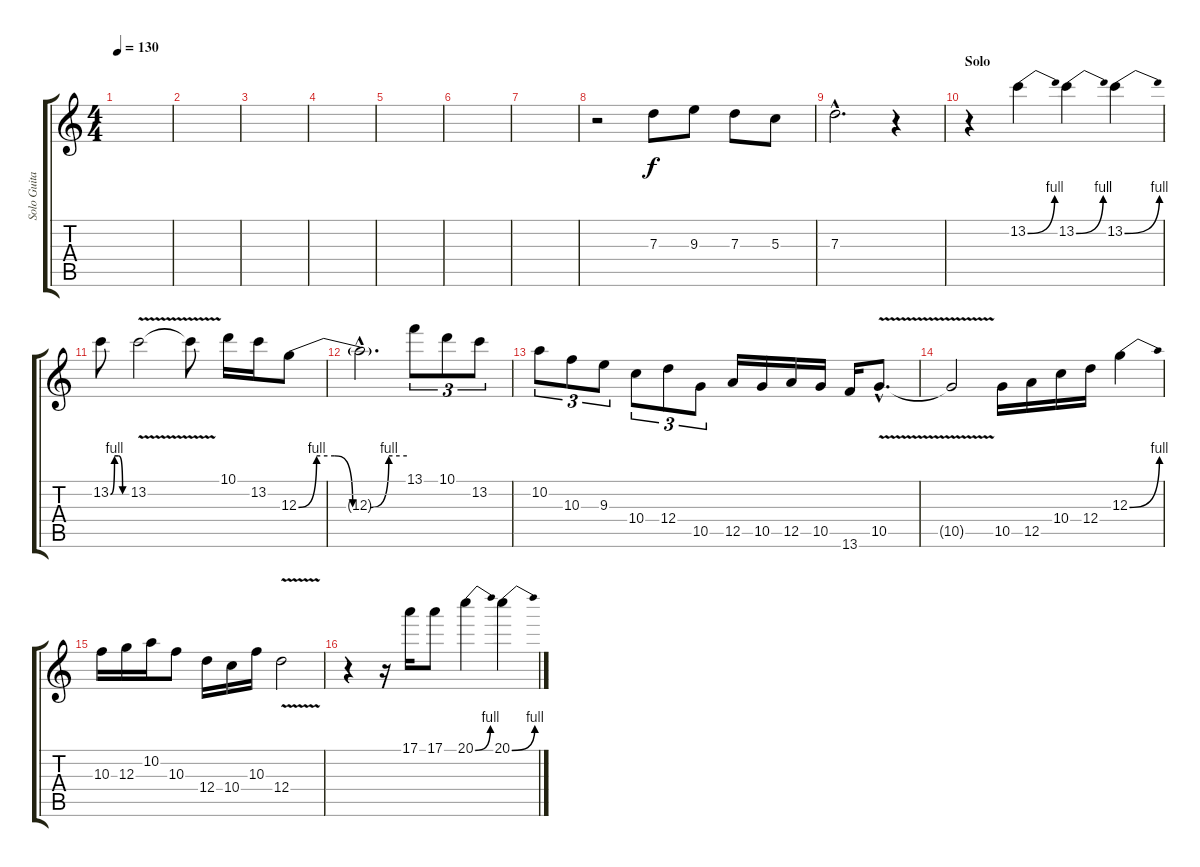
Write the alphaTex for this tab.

\track ("Solo Guitar" "Solo Guita") {instrument overdrivenguitar}
\staff {score tabs}
\tuning (E4 B3 G3 D3 A2 E2) {hide}
\ts (4 4)
\tempo 130
\clef g2
\ks c
|
|
|
|
|
|
|
r.2 7.3.8{instrument overdrivenguitar} 9.3.8 7.3.8 5.3.8 |
7.3{hac}.2{d} r.4 |
\section ("" "Solo")
r.4 13.2{be (bend 0 0 60 4)}.4 13.2{be (bend 0 0 60 4)}.4 13.2{be (bend 0 0 60 4)}.4 |
13.2{be (custom 0 0 15 4 30 4 45 0 60 0)}.8 13.2{v}.2 13.2{t}.8 10.1.16 13.2.16 12.3{be (custom 0 0 10 4 20 4 30 0 40 0 50 4 60 4)}.8 |
12.3{hac t}.2{d} 13.1.8{tu (3 2)} 10.1.8{tu (3 2)} 13.2.8{tu (3 2)} |
10.2.8{tu (3 2)} 10.3.8{tu (3 2)} 9.3.8{tu (3 2)} 10.4.8{tu (3 2)} 12.4.8{tu (3 2)} 10.5.8{tu (3 2)} 12.5.16 10.5.16 12.5.16 10.5.16 13.6.16 10.5{v hac}.8{d} |
10.5{t}.2 10.5.16 12.5.16 10.4.16 12.4.16 12.3{be (bend 0 0 60 4)}.4 |
10.3.16 12.3.16 10.2.16 10.3.8 12.4.16 10.4.16 10.3.16 12.4{v}.2 |
r.4 r.16 17.1.16 17.1.8 20.1{be (bend 0 0 60 4)}.4 20.1{be (bend 0 0 60 4)}.4
